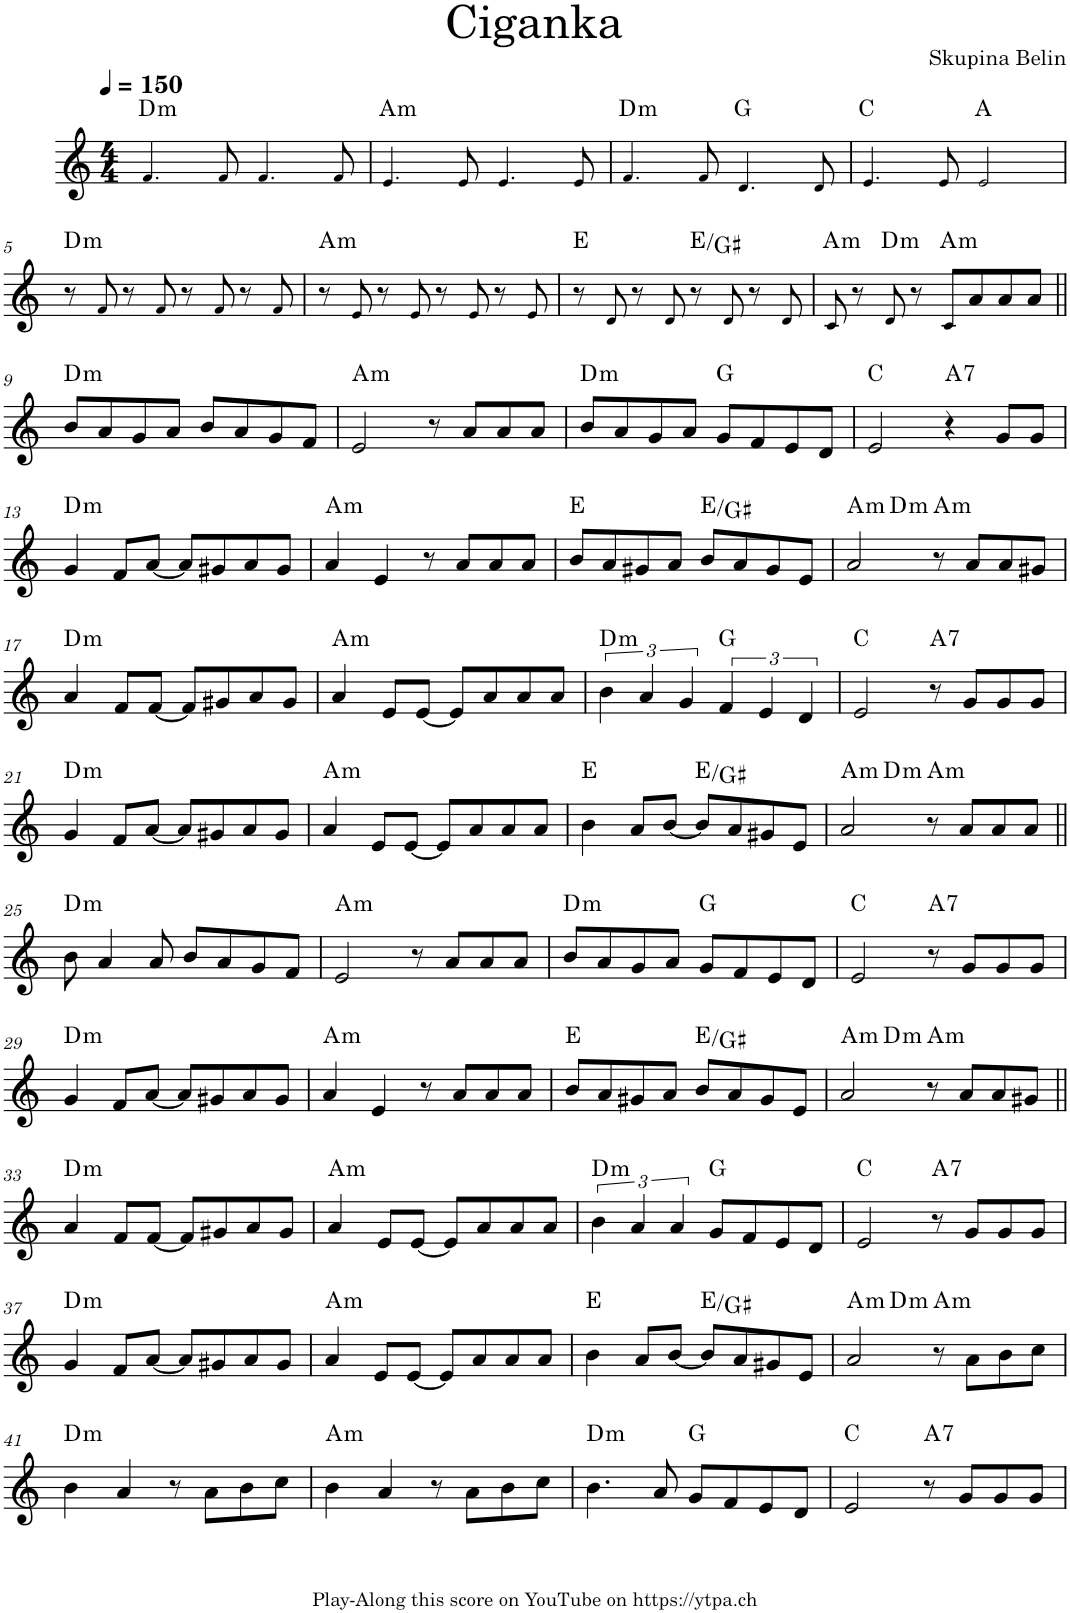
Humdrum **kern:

**kern	**harte
*part1	*part1
*staff1	*
*I"Piano	*
*I'Pno.	*
*clefG2	*
*k[]	*
*M4/4	*
*MM150	*
=1	=1
!	!LO:H:kt=m
4.f!/	D:min
8f!/	.
4.f!/	.
8f!/	.
=2	=2
!	!LO:H:kt=m
4.e!/	A:min
8e!/	.
4.e!/	.
8e!/	.
=3	=3
!	!LO:H:kt=m
4.f!/	D:min
8f!/	.
4.d!/	G:maj
8d!/	.
=4	=4
4.e!/	C:maj
8e!/	.
2e!/	A:maj
!!LO:LB:g=z
=5	=5
!	!LO:H:kt=m
8r	D:min
8f!/	.
8r	.
8f!/	.
8r	.
8f!/	.
8r	.
8f!/	.
=6	=6
!	!LO:H:kt=m
8r	A:min
8e!/	.
8r	.
8e!/	.
8r	.
8e!/	.
8r	.
8e!/	.
=7	=7
8r	E:maj
8d!/	.
8r	.
8d!/	.
8r	E:maj/3
8d!/	.
8r	.
8d!/	.
=8	=8
!	!LO:H:kt=m
8c!/	A:min
8r	.
!	!LO:H:kt=m
8d!/	D:min
8r	.
!	!LO:H:kt=m
8c!/L	A:min
8a/	.
8a/	.
8a/J	.
!!LO:LB:g=z
=9||	=9||
!	!LO:H:kt=m
8b/L	D:min
8a/	.
8g/	.
8a/J	.
8b/L	.
8a/	.
8g/	.
8f/J	.
=10	=10
!	!LO:H:kt=m
2e/	A:min
8r	.
8a/L	.
8a/	.
8a/J	.
=11	=11
!	!LO:H:kt=m
8b/L	D:min
8a/	.
8g/	.
8a/J	.
8g/L	G:maj
8f/	.
8e/	.
8d/J	.
=12	=12
2e/	C:maj
!	!LO:H:kt=7
4r	A:7
8g/L	.
8g/J	.
!!LO:LB:g=z
=13	=13
!	!LO:H:kt=m
4g/	D:min
8f/L	.
[8a/J	.
8a/L]	.
8g#X/	.
8a/	.
8g#/J	.
=14	=14
!	!LO:H:kt=m
4a/	A:min
4e/	.
8r	.
8a/L	.
8a/	.
8a/J	.
=15	=15
8b/L	E:maj
8a/	.
8g#X/	.
8a/J	.
8b/L	E:maj/3
8a/	.
8g#/	.
8e/J	.
=16	=16
!	!LO:H:kt=m
*^	*
2a/	4ryy	A:min
!	!	!LO:H:kt=m
.	2.ryy	D:min
!	!	!LO:H:kt=m
8r	.	A:min
8a/L	.	.
8a/	.	.
8g#X/J	.	.
!!LO:LB:g=z	!!
=17	=17	=17
!	!	!LO:H:kt=m
*v	*v	*
4a/	D:min
8f/L	.
[8f/J	.
8f/L]	.
8g#X/	.
8a/	.
8g#/J	.
=18	=18
!	!LO:H:kt=m
4a/	A:min
8e/L	.
[8e/J	.
8e/L]	.
8a/	.
8a/	.
8a/J	.
=19	=19
!	!LO:H:kt=m
6b\	D:min
6a/	.
6g/	.
6f/	G:maj
6e/	.
6d/	.
=20	=20
2e/	C:maj
!	!LO:H:kt=7
8r	A:7
8g/L	.
8g/	.
8g/J	.
!!LO:LB:g=z
=21	=21
!	!LO:H:kt=m
4g/	D:min
8f/L	.
[8a/J	.
8a/L]	.
8g#X/	.
8a/	.
8g#/J	.
=22	=22
!	!LO:H:kt=m
4a/	A:min
8e/L	.
[8e/J	.
8e/L]	.
8a/	.
8a/	.
8a/J	.
=23	=23
4b\	E:maj
8a/L	.
[8b/J	.
8b/L]	E:maj/3
8a/	.
8g#X/	.
8e/J	.
=24	=24
!	!LO:H:kt=m
*^	*
2a/	4ryy	A:min
!	!	!LO:H:kt=m
.	2.ryy	D:min
!	!	!LO:H:kt=m
8r	.	A:min
8a/L	.	.
8a/	.	.
8a/J	.	.
!!LO:LB:g=z	!!
=25||	=25||	=25||
!	!	!LO:H:kt=m
*v	*v	*
8b\	D:min
4a/	.
8a/	.
8b/L	.
8a/	.
8g/	.
8f/J	.
=26	=26
!	!LO:H:kt=m
2e/	A:min
8r	.
8a/L	.
8a/	.
8a/J	.
=27	=27
!	!LO:H:kt=m
8b/L	D:min
8a/	.
8g/	.
8a/J	.
8g/L	G:maj
8f/	.
8e/	.
8d/J	.
=28	=28
2e/	C:maj
!	!LO:H:kt=7
8r	A:7
8g/L	.
8g/	.
8g/J	.
!!LO:LB:g=z
=29	=29
!	!LO:H:kt=m
4g/	D:min
8f/L	.
[8a/J	.
8a/L]	.
8g#X/	.
8a/	.
8g#/J	.
=30	=30
!	!LO:H:kt=m
4a/	A:min
4e/	.
8r	.
8a/L	.
8a/	.
8a/J	.
=31	=31
8b/L	E:maj
8a/	.
8g#X/	.
8a/J	.
8b/L	E:maj/3
8a/	.
8g#/	.
8e/J	.
=32	=32
!	!LO:H:kt=m
*^	*
2a/	4ryy	A:min
!	!	!LO:H:kt=m
.	2.ryy	D:min
!	!	!LO:H:kt=m
8r	.	A:min
8a/L	.	.
8a/	.	.
8g#X/J	.	.
!!LO:LB:g=z	!!
=33||	=33||	=33||
!	!	!LO:H:kt=m
*v	*v	*
4a/	D:min
8f/L	.
[8f/J	.
8f/L]	.
8g#X/	.
8a/	.
8g#/J	.
=34	=34
!	!LO:H:kt=m
4a/	A:min
8e/L	.
[8e/J	.
8e/L]	.
8a/	.
8a/	.
8a/J	.
=35	=35
!	!LO:H:kt=m
6b\	D:min
6a/	.
6a/	.
8g/L	G:maj
8f/	.
8e/	.
8d/J	.
=36	=36
2e/	C:maj
!	!LO:H:kt=7
8r	A:7
8g/L	.
8g/	.
8g/J	.
!!LO:LB:g=z
=37	=37
!	!LO:H:kt=m
4g/	D:min
8f/L	.
[8a/J	.
8a/L]	.
8g#X/	.
8a/	.
8g#/J	.
=38	=38
!	!LO:H:kt=m
4a/	A:min
8e/L	.
[8e/J	.
8e/L]	.
8a/	.
8a/	.
8a/J	.
=39	=39
4b\	E:maj
8a/L	.
[8b/J	.
8b/L]	E:maj/3
8a/	.
8g#X/	.
8e/J	.
=40	=40
!	!LO:H:kt=m
*^	*
2a/	4ryy	A:min
!	!	!LO:H:kt=m
.	2.ryy	D:min
!	!	!LO:H:kt=m
8r	.	A:min
8a\L	.	.
8b\	.	.
8cc\J	.	.
!!LO:LB:g=z	!!
=41	=41	=41
!	!	!LO:H:kt=m
*v	*v	*
4b\	D:min
4a/	.
8r	.
8a\L	.
8b\	.
8cc\J	.
=42	=42
!	!LO:H:kt=m
4b\	A:min
4a/	.
8r	.
8a\L	.
8b\	.
8cc\J	.
=43	=43
!	!LO:H:kt=m
4.b\	D:min
8a/	.
8g/L	G:maj
8f/	.
8e/	.
8d/J	.
=44	=44
2e/	C:maj
!	!LO:H:kt=7
8r	A:7
8g/L	.
8g/	.
8g/J	.
=	=
*-	*-
